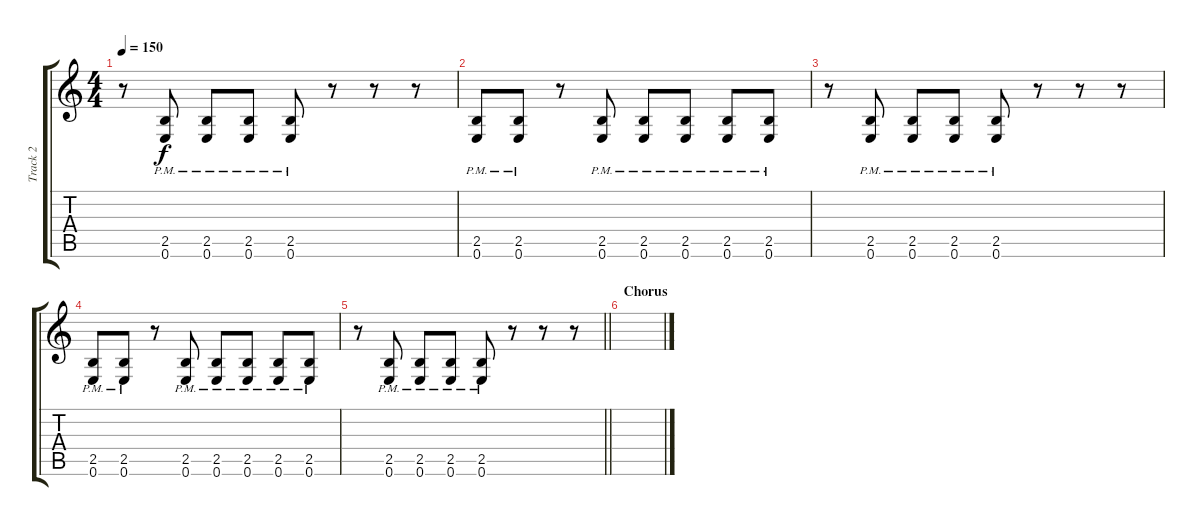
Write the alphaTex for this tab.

\track ("Track 2" "Track 2") {instrument distortionguitar}
\staff {score tabs}
\tuning (E4 B3 G3 D3 A2 E2) {hide}
\ts (4 4)
\tempo 150
\clef g2
\ks c
r.8{dy f} (2.5{pm} 0.6{pm}).8 (2.5{pm} 0.6{pm}).8 (2.5{pm} 0.6{pm}).8 (2.5{pm} 0.6{pm}).8 r.8 r.8 r.8 |
(2.5{pm} 0.6{pm}).8{volume 15 instrument distortionguitar} (2.5{pm} 0.6{pm}).8 r.8 (2.5{pm} 0.6{pm}).8 (2.5{pm} 0.6{pm}).8 (2.5{pm} 0.6{pm}).8 (2.5{pm} 0.6{pm}).8 (2.5{pm} 0.6{pm}).8 |
r.8 (2.5{pm} 0.6{pm}).8 (2.5{pm} 0.6{pm}).8 (2.5{pm} 0.6{pm}).8 (2.5{pm} 0.6{pm}).8 r.8 r.8 r.8 |
(2.5{pm} 0.6{pm}).8{volume 15 instrument distortionguitar} (2.5{pm} 0.6{pm}).8 r.8 (2.5{pm} 0.6{pm}).8 (2.5{pm} 0.6{pm}).8 (2.5{pm} 0.6{pm}).8 (2.5{pm} 0.6{pm}).8 (2.5{pm} 0.6{pm}).8 |
\barLineRight lightlight
r.8 (2.5{pm} 0.6{pm}).8 (2.5{pm} 0.6{pm}).8 (2.5{pm} 0.6{pm}).8 (2.5{pm} 0.6{pm}).8 r.8 r.8 r.8 |
\section ("" "Chorus")
